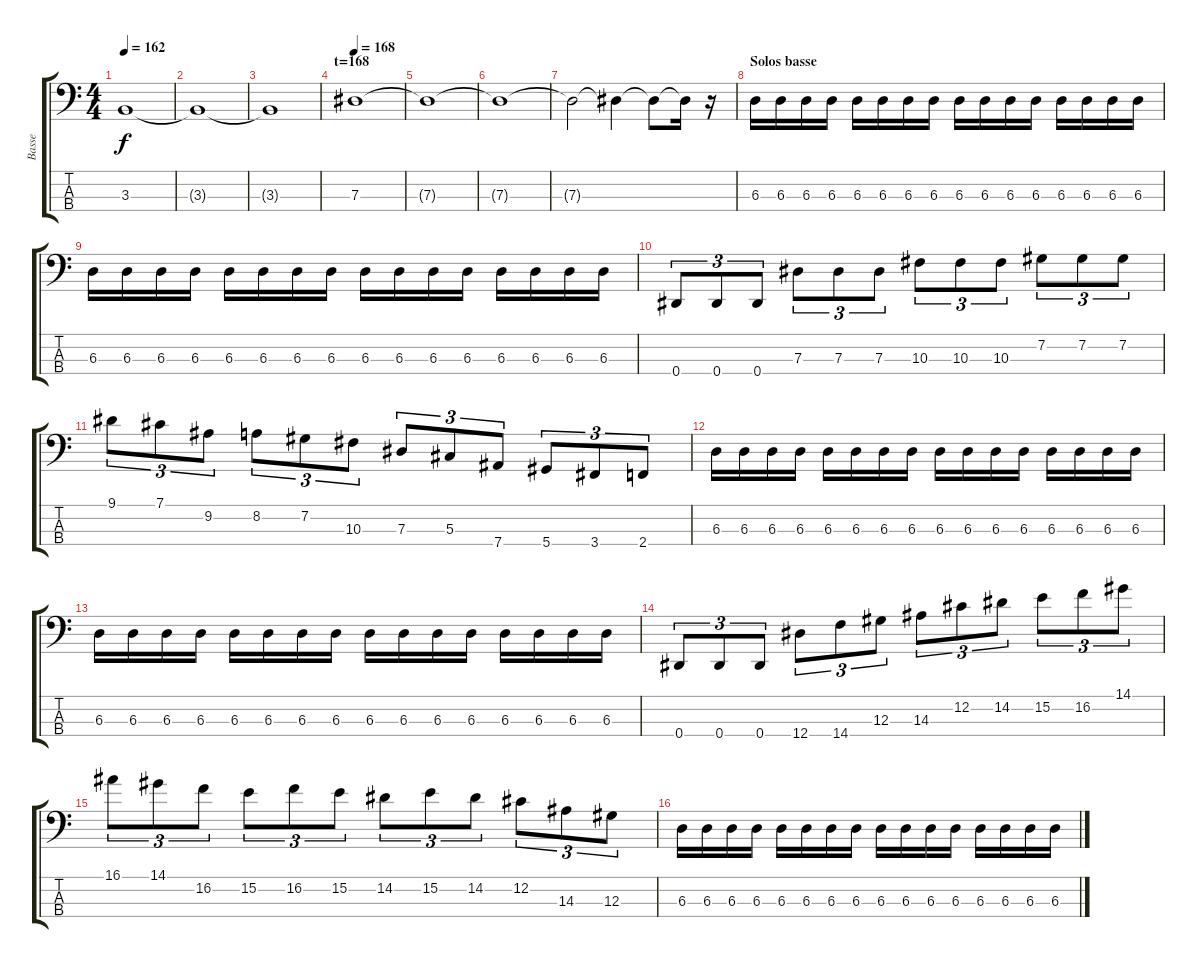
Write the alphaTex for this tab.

\track ("Basse" "Basse") {instrument electricbassfinger}
\staff {score tabs}
\tuning (Gb2 Db2 Ab1 Eb1) {hide}
\ts (4 4)
\tempo 162
\clef f4
\ks c
3.3{t}.1{dy f} |
3.3{t}.1 |
3.3{t}.1 |
\section ("" "t=168")
\tempo 168
7.3.1 |
7.3{t}.1 |
7.3{t}.1 |
7.3{t}.2 7.3{t}.4 7.3{t}.8 7.3{t}.16 r.16 |
\section ("" "Solos basse")
6.3.16 6.3.16 6.3.16 6.3.16 6.3.16 6.3.16 6.3.16 6.3.16 6.3.16 6.3.16 6.3.16 6.3.16 6.3.16 6.3.16 6.3.16 6.3.16 |
6.3.16 6.3.16 6.3.16 6.3.16 6.3.16 6.3.16 6.3.16 6.3.16 6.3.16 6.3.16 6.3.16 6.3.16 6.3.16 6.3.16 6.3.16 6.3.16 |
0.4.8{tu (3 2)} 0.4.8{tu (3 2)} 0.4.8{tu (3 2)} 7.3.8{tu (3 2)} 7.3.8{tu (3 2)} 7.3.8{tu (3 2)} 10.3.8{tu (3 2)} 10.3.8{tu (3 2)} 10.3.8{tu (3 2)} 7.2.8{tu (3 2)} 7.2.8{tu (3 2)} 7.2.8{tu (3 2)} |
9.1.8{tu (3 2)} 7.1.8{tu (3 2)} 9.2.8{tu (3 2)} 8.2.8{tu (3 2)} 7.2.8{tu (3 2)} 10.3.8{tu (3 2)} 7.3.8{tu (3 2)} 5.3.8{tu (3 2)} 7.4.8{tu (3 2)} 5.4.8{tu (3 2)} 3.4.8{tu (3 2)} 2.4.8{tu (3 2)} |
6.3.16 6.3.16 6.3.16 6.3.16 6.3.16 6.3.16 6.3.16 6.3.16 6.3.16 6.3.16 6.3.16 6.3.16 6.3.16 6.3.16 6.3.16 6.3.16 |
6.3.16 6.3.16 6.3.16 6.3.16 6.3.16 6.3.16 6.3.16 6.3.16 6.3.16 6.3.16 6.3.16 6.3.16 6.3.16 6.3.16 6.3.16 6.3.16 |
0.4.8{tu (3 2)} 0.4.8{tu (3 2)} 0.4.8{tu (3 2)} 12.4.8{tu (3 2)} 14.4.8{tu (3 2)} 12.3.8{tu (3 2)} 14.3.8{tu (3 2)} 12.2.8{tu (3 2)} 14.2.8{tu (3 2)} 15.2.8{tu (3 2)} 16.2.8{tu (3 2)} 14.1.8{tu (3 2)} |
16.1.8{tu (3 2)} 14.1.8{tu (3 2)} 16.2.8{tu (3 2)} 15.2.8{tu (3 2)} 16.2.8{tu (3 2)} 15.2.8{tu (3 2)} 14.2.8{tu (3 2)} 15.2.8{tu (3 2)} 14.2.8{tu (3 2)} 12.2.8{tu (3 2)} 14.3.8{tu (3 2)} 12.3.8{tu (3 2)} |
6.3.16 6.3.16 6.3.16 6.3.16 6.3.16 6.3.16 6.3.16 6.3.16 6.3.16 6.3.16 6.3.16 6.3.16 6.3.16 6.3.16 6.3.16 6.3.16
